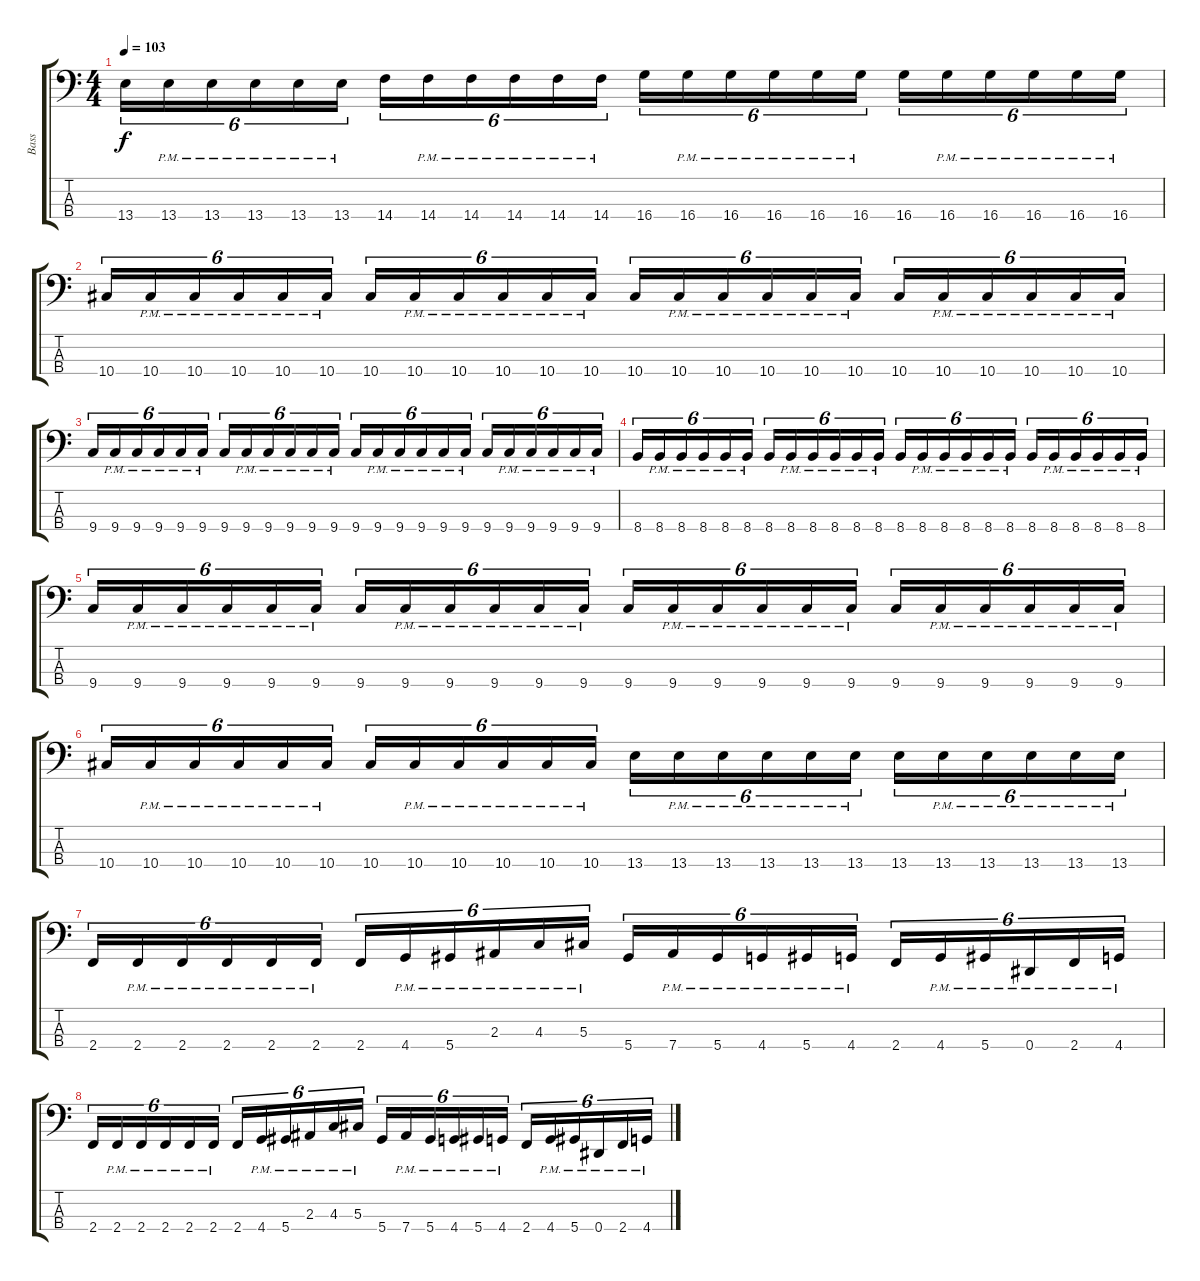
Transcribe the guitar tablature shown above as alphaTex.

\track ("Bass" "Bass") {instrument electricbassfinger}
\staff {score tabs}
\tuning (Gb2 Db2 Ab1 Eb1) {hide}
\ts (4 4)
\tempo 103
\clef f4
\ks c
13.4.16{tu (6 4) dy f} 13.4{pm}.16{tu (6 4)} 13.4{pm}.16{tu (6 4)} 13.4{pm}.16{tu (6 4)} 13.4{pm}.16{tu (6 4)} 13.4{pm}.16{tu (6 4)} 14.4.16{tu (6 4)} 14.4{pm}.16{tu (6 4)} 14.4{pm}.16{tu (6 4)} 14.4{pm}.16{tu (6 4)} 14.4{pm}.16{tu (6 4)} 14.4{pm}.16{tu (6 4)} 16.4.16{tu (6 4)} 16.4{pm}.16{tu (6 4)} 16.4{pm}.16{tu (6 4)} 16.4{pm}.16{tu (6 4)} 16.4{pm}.16{tu (6 4)} 16.4{pm}.16{tu (6 4)} 16.4.16{tu (6 4)} 16.4{pm}.16{tu (6 4)} 16.4{pm}.16{tu (6 4)} 16.4{pm}.16{tu (6 4)} 16.4{pm}.16{tu (6 4)} 16.4{pm}.16{tu (6 4)} |
10.4.16{tu (6 4)} 10.4{pm}.16{tu (6 4)} 10.4{pm}.16{tu (6 4)} 10.4{pm}.16{tu (6 4)} 10.4{pm}.16{tu (6 4)} 10.4{pm}.16{tu (6 4)} 10.4.16{tu (6 4)} 10.4{pm}.16{tu (6 4)} 10.4{pm}.16{tu (6 4)} 10.4{pm}.16{tu (6 4)} 10.4{pm}.16{tu (6 4)} 10.4{pm}.16{tu (6 4)} 10.4.16{tu (6 4)} 10.4{pm}.16{tu (6 4)} 10.4{pm}.16{tu (6 4)} 10.4{pm}.16{tu (6 4)} 10.4{pm}.16{tu (6 4)} 10.4{pm}.16{tu (6 4)} 10.4.16{tu (6 4)} 10.4{pm}.16{tu (6 4)} 10.4{pm}.16{tu (6 4)} 10.4{pm}.16{tu (6 4)} 10.4{pm}.16{tu (6 4)} 10.4{pm}.16{tu (6 4)} |
9.4.16{tu (6 4)} 9.4{pm}.16{tu (6 4)} 9.4{pm}.16{tu (6 4)} 9.4{pm}.16{tu (6 4)} 9.4{pm}.16{tu (6 4)} 9.4{pm}.16{tu (6 4)} 9.4.16{tu (6 4)} 9.4{pm}.16{tu (6 4)} 9.4{pm}.16{tu (6 4)} 9.4{pm}.16{tu (6 4)} 9.4{pm}.16{tu (6 4)} 9.4{pm}.16{tu (6 4)} 9.4.16{tu (6 4)} 9.4{pm}.16{tu (6 4)} 9.4{pm}.16{tu (6 4)} 9.4{pm}.16{tu (6 4)} 9.4{pm}.16{tu (6 4)} 9.4{pm}.16{tu (6 4)} 9.4.16{tu (6 4)} 9.4{pm}.16{tu (6 4)} 9.4{pm}.16{tu (6 4)} 9.4{pm}.16{tu (6 4)} 9.4{pm}.16{tu (6 4)} 9.4{pm}.16{tu (6 4)} |
8.4.16{tu (6 4)} 8.4{pm}.16{tu (6 4)} 8.4{pm}.16{tu (6 4)} 8.4{pm}.16{tu (6 4)} 8.4{pm}.16{tu (6 4)} 8.4{pm}.16{tu (6 4)} 8.4.16{tu (6 4)} 8.4{pm}.16{tu (6 4)} 8.4{pm}.16{tu (6 4)} 8.4{pm}.16{tu (6 4)} 8.4{pm}.16{tu (6 4)} 8.4{pm}.16{tu (6 4)} 8.4.16{tu (6 4)} 8.4{pm}.16{tu (6 4)} 8.4{pm}.16{tu (6 4)} 8.4{pm}.16{tu (6 4)} 8.4{pm}.16{tu (6 4)} 8.4{pm}.16{tu (6 4)} 8.4.16{tu (6 4)} 8.4{pm}.16{tu (6 4)} 8.4{pm}.16{tu (6 4)} 8.4{pm}.16{tu (6 4)} 8.4{pm}.16{tu (6 4)} 8.4{pm}.16{tu (6 4)} |
9.4.16{tu (6 4)} 9.4{pm}.16{tu (6 4)} 9.4{pm}.16{tu (6 4)} 9.4{pm}.16{tu (6 4)} 9.4{pm}.16{tu (6 4)} 9.4{pm}.16{tu (6 4)} 9.4.16{tu (6 4)} 9.4{pm}.16{tu (6 4)} 9.4{pm}.16{tu (6 4)} 9.4{pm}.16{tu (6 4)} 9.4{pm}.16{tu (6 4)} 9.4{pm}.16{tu (6 4)} 9.4.16{tu (6 4)} 9.4{pm}.16{tu (6 4)} 9.4{pm}.16{tu (6 4)} 9.4{pm}.16{tu (6 4)} 9.4{pm}.16{tu (6 4)} 9.4{pm}.16{tu (6 4)} 9.4.16{tu (6 4)} 9.4{pm}.16{tu (6 4)} 9.4{pm}.16{tu (6 4)} 9.4{pm}.16{tu (6 4)} 9.4{pm}.16{tu (6 4)} 9.4{pm}.16{tu (6 4)} |
10.4.16{tu (6 4)} 10.4{pm}.16{tu (6 4)} 10.4{pm}.16{tu (6 4)} 10.4{pm}.16{tu (6 4)} 10.4{pm}.16{tu (6 4)} 10.4{pm}.16{tu (6 4)} 10.4.16{tu (6 4)} 10.4{pm}.16{tu (6 4)} 10.4{pm}.16{tu (6 4)} 10.4{pm}.16{tu (6 4)} 10.4{pm}.16{tu (6 4)} 10.4{pm}.16{tu (6 4)} 13.4.16{tu (6 4)} 13.4{pm}.16{tu (6 4)} 13.4{pm}.16{tu (6 4)} 13.4{pm}.16{tu (6 4)} 13.4{pm}.16{tu (6 4)} 13.4{pm}.16{tu (6 4)} 13.4.16{tu (6 4)} 13.4{pm}.16{tu (6 4)} 13.4{pm}.16{tu (6 4)} 13.4{pm}.16{tu (6 4)} 13.4{pm}.16{tu (6 4)} 13.4{pm}.16{tu (6 4)} |
2.4.16{tu (6 4)} 2.4{pm}.16{tu (6 4)} 2.4{pm}.16{tu (6 4)} 2.4{pm}.16{tu (6 4)} 2.4{pm}.16{tu (6 4)} 2.4{pm}.16{tu (6 4)} 2.4.16{tu (6 4)} 4.4{pm}.16{tu (6 4)} 5.4{pm}.16{tu (6 4)} 2.3{pm}.16{tu (6 4)} 4.3{pm}.16{tu (6 4)} 5.3{pm}.16{tu (6 4)} 5.4.16{tu (6 4)} 7.4{pm}.16{tu (6 4)} 5.4{pm}.16{tu (6 4)} 4.4{pm}.16{tu (6 4)} 5.4{pm}.16{tu (6 4)} 4.4{pm}.16{tu (6 4)} 2.4.16{tu (6 4)} 4.4{pm}.16{tu (6 4)} 5.4{pm}.16{tu (6 4)} 0.4{pm}.16{tu (6 4)} 2.4{pm}.16{tu (6 4)} 4.4{pm}.16{tu (6 4)} |
2.4.16{tu (6 4)} 2.4{pm}.16{tu (6 4)} 2.4{pm}.16{tu (6 4)} 2.4{pm}.16{tu (6 4)} 2.4{pm}.16{tu (6 4)} 2.4{pm}.16{tu (6 4)} 2.4.16{tu (6 4)} 4.4{pm}.16{tu (6 4)} 5.4{pm}.16{tu (6 4)} 2.3{pm}.16{tu (6 4)} 4.3{pm}.16{tu (6 4)} 5.3{pm}.16{tu (6 4)} 5.4.16{tu (6 4)} 7.4{pm}.16{tu (6 4)} 5.4{pm}.16{tu (6 4)} 4.4{pm}.16{tu (6 4)} 5.4{pm}.16{tu (6 4)} 4.4{pm}.16{tu (6 4)} 2.4.16{tu (6 4)} 4.4{pm}.16{tu (6 4)} 5.4{pm}.16{tu (6 4)} 0.4{pm}.16{tu (6 4)} 2.4{pm}.16{tu (6 4)} 4.4{pm}.16{tu (6 4)}
